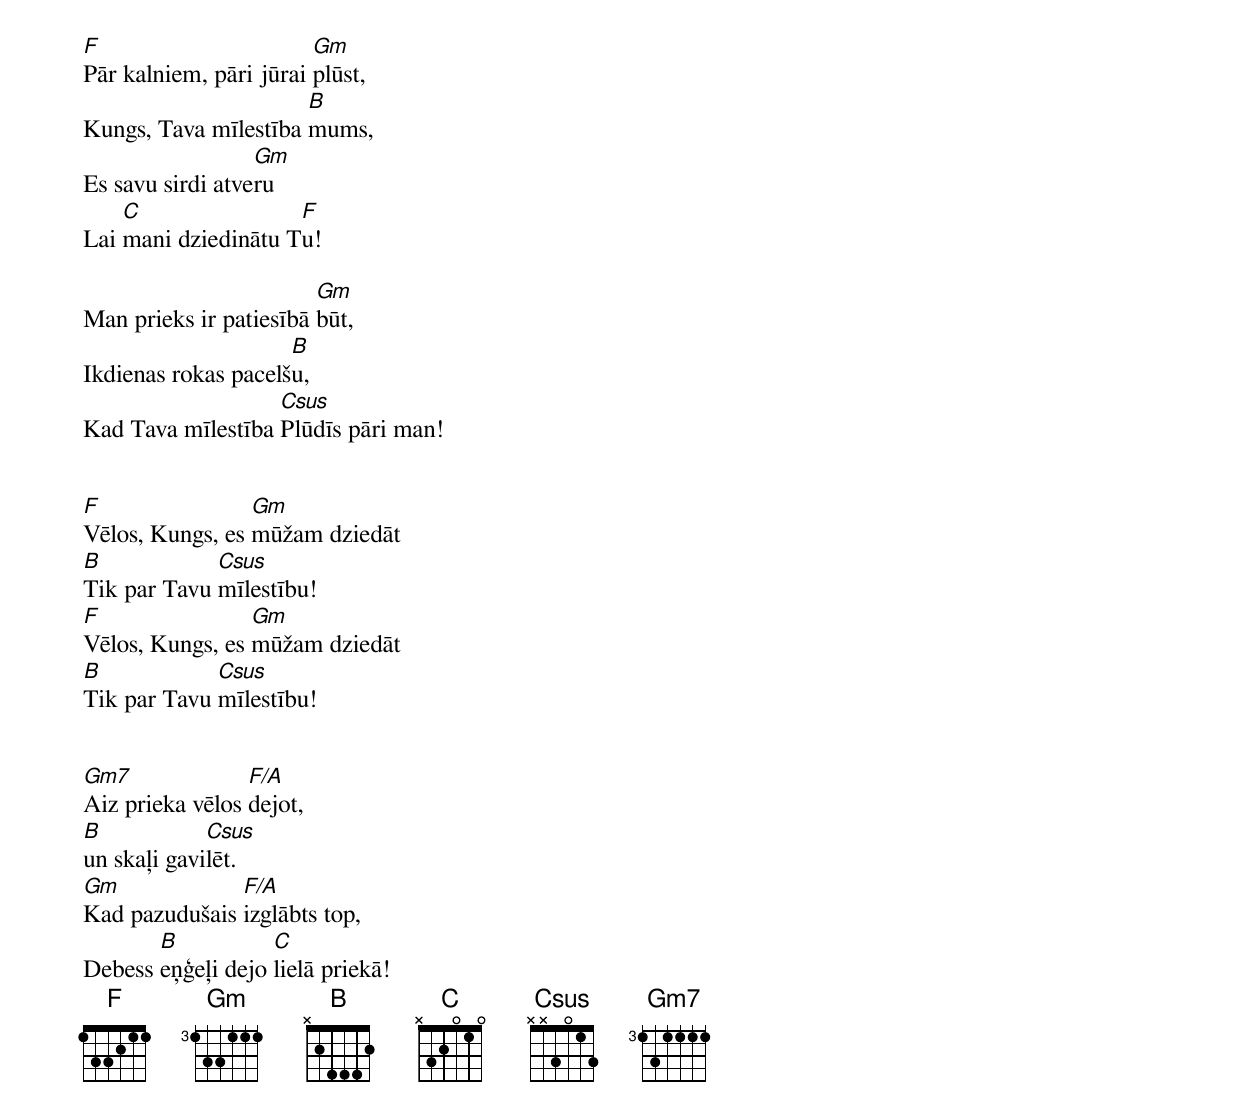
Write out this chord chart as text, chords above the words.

F                       Gm
Pār kalniem, pāri jūrai plūst,
                      B
Kungs, Tava mīlestība mums,
                  Gm
Es savu sirdi atveru
    C                F
Lai mani dziedinātu Tu!

                        Gm
Man prieks ir patiesībā būt,
                     B
Ikdienas rokas pacelšu,
                   Csus
Kad Tava mīlestība Plūdīs pāri man!


F                Gm
Vēlos, Kungs, es mūžam dziedāt
B            Csus
Tik par Tavu mīlestību!
F                Gm
Vēlos, Kungs, es mūžam dziedāt
B            Csus
Tik par Tavu mīlestību!


Gm7              F/A
Aiz prieka vēlos dejot,
B            Csus
un skaļi gavilēt.
Gm             F/A
Kad pazudušais izglābts top,
       B           C
Debess eņģeļi dejo lielā priekā!
